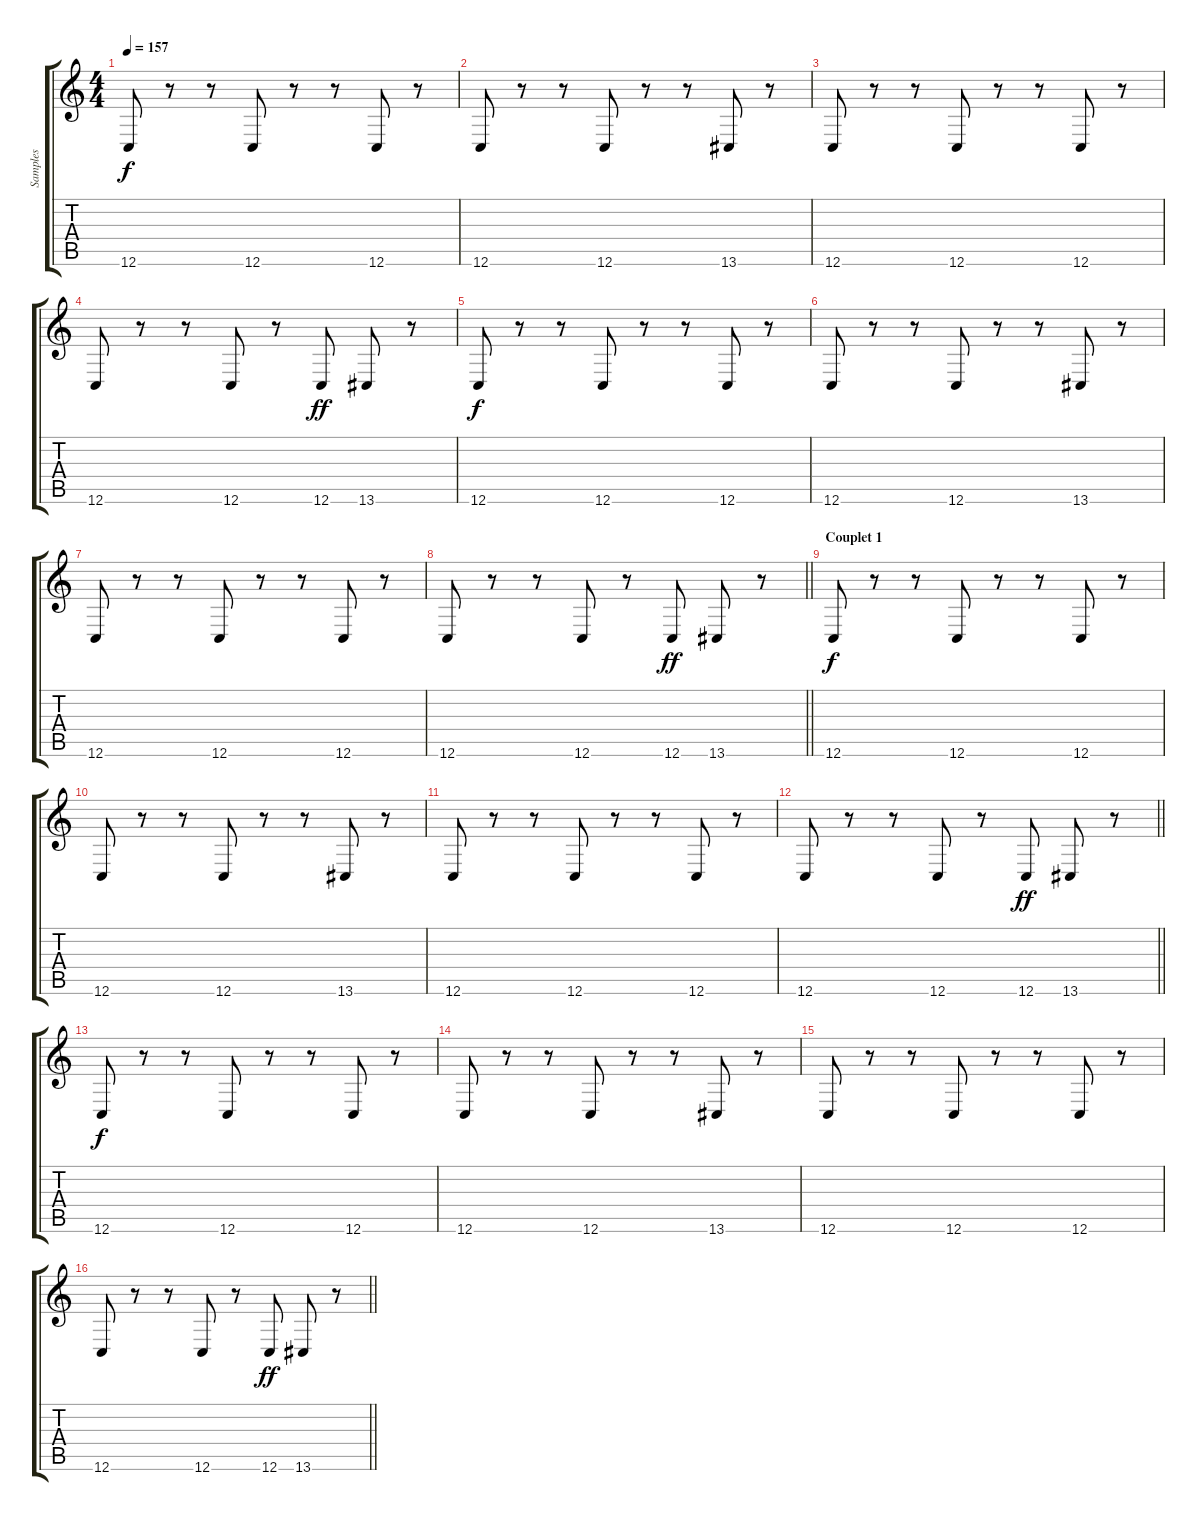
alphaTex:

\track ("Samples" "Samples") {instrument accordion}
\staff {score tabs}
\tuning (D4 A3 F3 C3 G2 C2) {hide}
\ts (4 4)
\tempo 157
\clef g2
\ks c
12.6.8{dy f} r.8 r.8 12.6.8 r.8 r.8 12.6.8 r.8 |
12.6.8 r.8 r.8 12.6.8 r.8 r.8 13.6.8 r.8 |
12.6.8 r.8 r.8 12.6.8 r.8 r.8 12.6.8 r.8 |
12.6.8 r.8 r.8 12.6.8 r.8 12.6.8{dy ff} 13.6.8 r.8 |
12.6.8{dy f} r.8 r.8 12.6.8 r.8 r.8 12.6.8 r.8 |
12.6.8 r.8 r.8 12.6.8 r.8 r.8 13.6.8 r.8 |
12.6.8 r.8 r.8 12.6.8 r.8 r.8 12.6.8 r.8 |
\barLineRight lightlight
12.6.8 r.8 r.8 12.6.8 r.8 12.6.8{dy ff} 13.6.8 r.8 |
\section ("" "Couplet 1")
12.6.8{dy f} r.8 r.8 12.6.8 r.8 r.8 12.6.8 r.8 |
12.6.8 r.8 r.8 12.6.8 r.8 r.8 13.6.8 r.8 |
12.6.8 r.8 r.8 12.6.8 r.8 r.8 12.6.8 r.8 |
\barLineRight lightlight
12.6.8 r.8 r.8 12.6.8 r.8 12.6.8{dy ff} 13.6.8 r.8 |
12.6.8{dy f} r.8 r.8 12.6.8 r.8 r.8 12.6.8 r.8 |
12.6.8 r.8 r.8 12.6.8 r.8 r.8 13.6.8 r.8 |
12.6.8 r.8 r.8 12.6.8 r.8 r.8 12.6.8 r.8 |
\barLineRight lightlight
12.6.8 r.8 r.8 12.6.8 r.8 12.6.8{dy ff} 13.6.8 r.8
